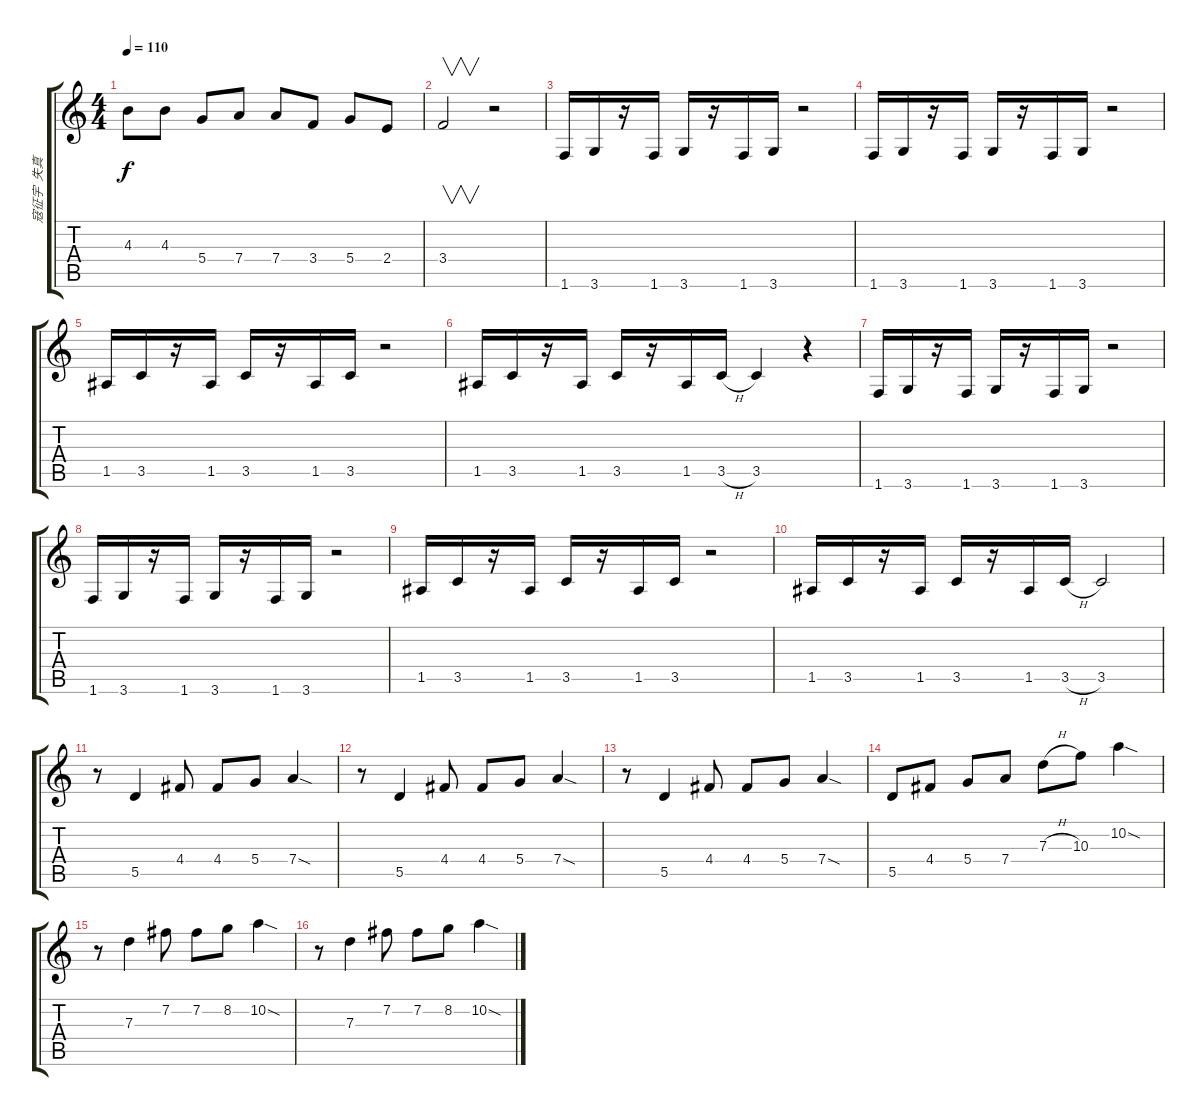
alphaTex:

\track ("寇征宇  失真" "寇征宇  失真") {instrument distortionguitar}
\staff {score tabs}
\tuning (E4 B3 G3 D3 A2 E2) {hide}
\ts (4 4)
\tempo 110
\clef g2
\ks c
4.3.8{dy f} 4.3.8 5.4.8 7.4.8 7.4.8 3.4.8 5.4.8 2.4.8 |
3.4.2{v} r.2 |
1.6.16 3.6.16 r.16 1.6.16 3.6.16 r.16 1.6.16 3.6.16 r.2 |
1.6.16 3.6.16 r.16 1.6.16 3.6.16 r.16 1.6.16 3.6.16 r.2 |
1.5.16 3.5.16 r.16 1.5.16 3.5.16 r.16 1.5.16 3.5.16 r.2 |
1.5.16 3.5.16 r.16 1.5.16 3.5.16 r.16 1.5.16 3.5{h}.16 3.5.4 r.4 |
1.6.16 3.6.16 r.16 1.6.16 3.6.16 r.16 1.6.16 3.6.16 r.2 |
1.6.16 3.6.16 r.16 1.6.16 3.6.16 r.16 1.6.16 3.6.16 r.2 |
1.5.16 3.5.16 r.16 1.5.16 3.5.16 r.16 1.5.16 3.5.16 r.2 |
1.5.16 3.5.16 r.16 1.5.16 3.5.16 r.16 1.5.16 3.5{h}.16 3.5.2 |
r.8 5.5.4 4.4.8 4.4.8 5.4.8 7.4{sod}.4 |
r.8 5.5.4 4.4.8 4.4.8 5.4.8 7.4{sod}.4 |
r.8 5.5.4 4.4.8 4.4.8 5.4.8 7.4{sod}.4 |
5.5.8 4.4.8 5.4.8 7.4.8 7.3{h}.8 10.3.8 10.2{sod}.4 |
r.8 7.3.4 7.2.8 7.2.8 8.2.8 10.2{sod}.4 |
r.8 7.3.4 7.2.8 7.2.8 8.2.8 10.2{sod}.4
